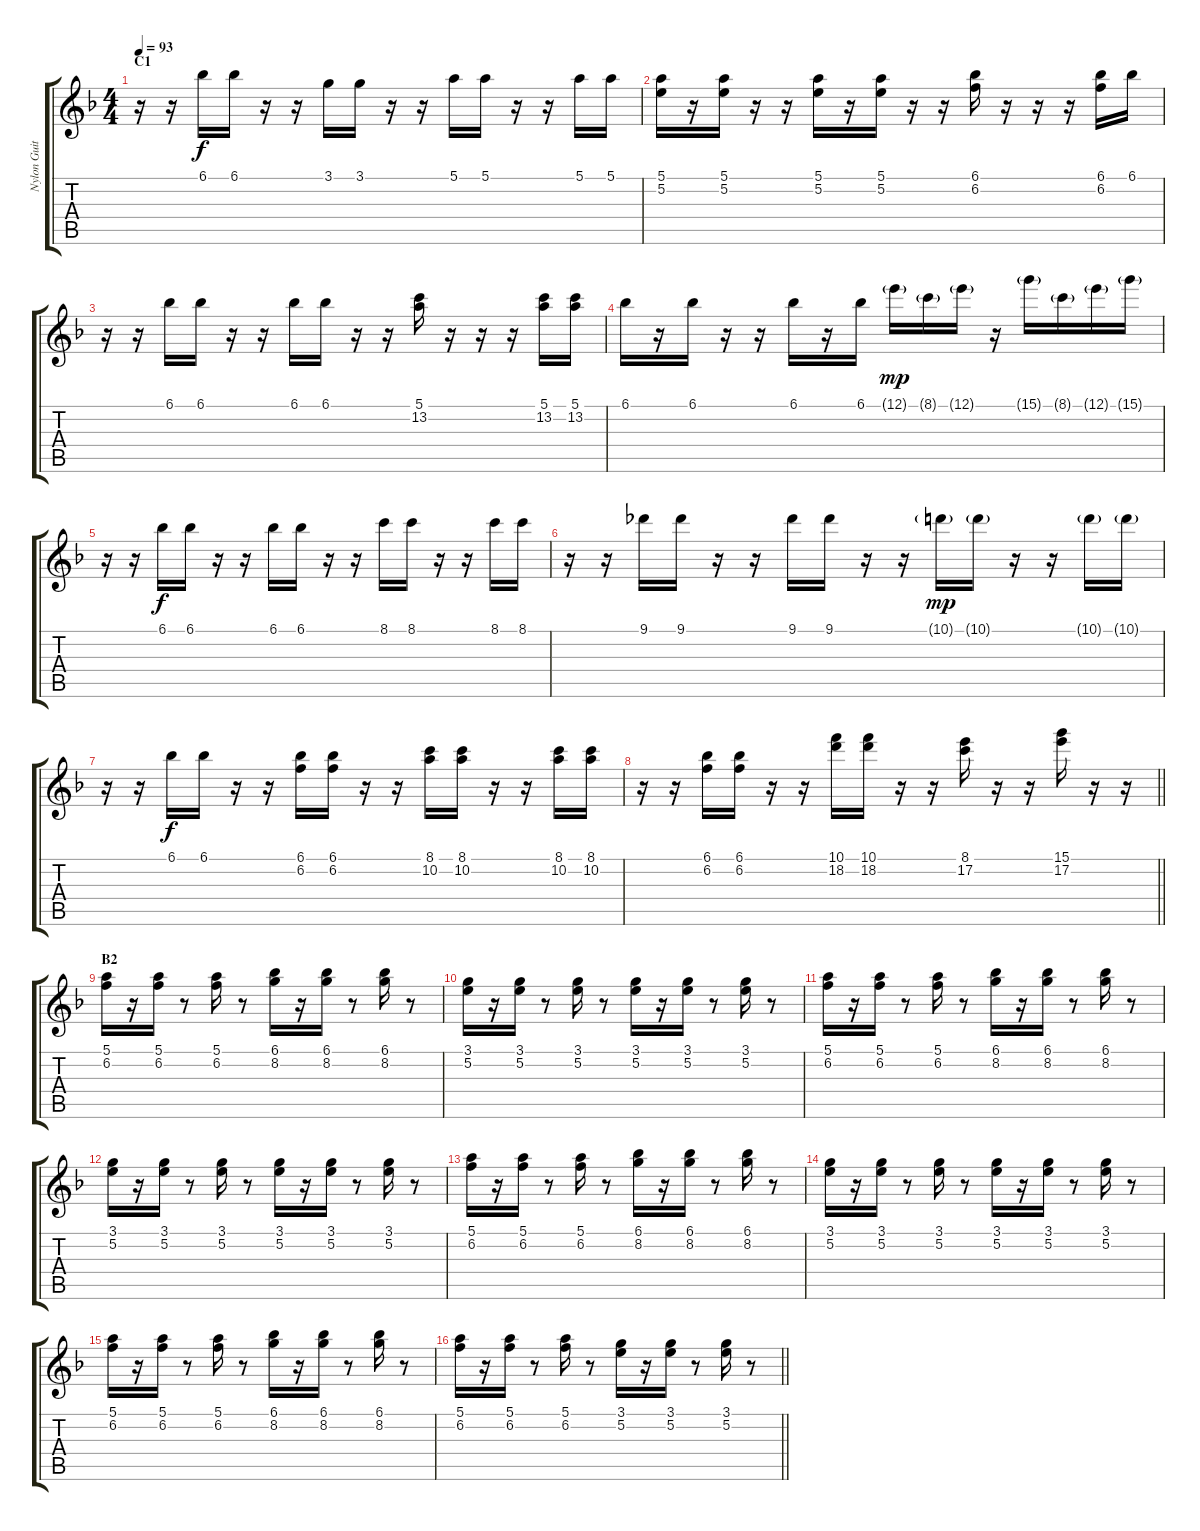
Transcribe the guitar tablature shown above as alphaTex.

\track ("Nylon Guitar" "Nylon Guit") {instrument acousticguitarnylon}
\staff {score tabs}
\tuning (E4 B3 G3 D3 A2 E2) {hide}
\ts (4 4)
\section ("" "C1")
\tempo 93
\clef g2
\ks f
r.16{dy f} r.16 6.1.16 6.1.16 r.16 r.16 3.1.16 3.1.16 r.16 r.16 5.1.16 5.1.16 r.16 r.16 5.1.16 5.1.16 |
(5.1 5.2).16 r.16 (5.1 5.2).16 r.16 r.16 (5.1 5.2).16 r.16 (5.1 5.2).16 r.16 r.16 (6.1 6.2).16 r.16 r.16 r.16 (6.1 6.2).16 6.1.16 |
r.16 r.16 6.1.16 6.1.16 r.16 r.16 6.1.16 6.1.16 r.16 r.16 (5.1 13.2).16 r.16 r.16 r.16 (5.1 13.2).16 (5.1 13.2).16 |
6.1.16 r.16 6.1.16 r.16 r.16 6.1.16 r.16 6.1.16 12.1{g}.16{dy mp} 8.1{g}.16 12.1{g}.16 r.16 15.1{g}.16 8.1{g}.16 12.1{g}.16 15.1{g}.16 |
r.16 r.16 6.1.16{dy f} 6.1.16 r.16 r.16 6.1.16 6.1.16 r.16 r.16 8.1.16 8.1.16 r.16 r.16 8.1.16 8.1.16 |
r.16 r.16 9.1.16 9.1.16 r.16 r.16 9.1.16 9.1.16 r.16 r.16 10.1{g}.16{dy mp} 10.1{g}.16 r.16 r.16 10.1{g}.16 10.1{g}.16 |
r.16 r.16 6.1.16{dy f} 6.1.16 r.16 r.16 (6.1 6.2).16 (6.1 6.2).16 r.16 r.16 (8.1 10.2).16 (8.1 10.2).16 r.16 r.16 (8.1 10.2).16 (8.1 10.2).16 |
\barLineRight lightlight
r.16 r.16 (6.1 6.2).16 (6.1 6.2).16 r.16 r.16 (10.1 18.2).16 (10.1 18.2).16 r.16 r.16 (8.1 17.2).16 r.16 r.16 (15.1 17.2).16 r.16 r.16 |
\section ("" "B2")
(5.1 6.2).16 r.16 (5.1 6.2).16 r.8 (5.1 6.2).16 r.8 (6.1 8.2).16 r.16 (6.1 8.2).16 r.8 (6.1 8.2).16 r.8 |
(3.1 5.2).16 r.16 (3.1 5.2).16 r.8 (3.1 5.2).16 r.8 (3.1 5.2).16 r.16 (3.1 5.2).16 r.8 (3.1 5.2).16 r.8 |
(5.1 6.2).16 r.16 (5.1 6.2).16 r.8 (5.1 6.2).16 r.8 (6.1 8.2).16 r.16 (6.1 8.2).16 r.8 (6.1 8.2).16 r.8 |
(3.1 5.2).16 r.16 (3.1 5.2).16 r.8 (3.1 5.2).16 r.8 (3.1 5.2).16 r.16 (3.1 5.2).16 r.8 (3.1 5.2).16 r.8 |
(5.1 6.2).16 r.16 (5.1 6.2).16 r.8 (5.1 6.2).16 r.8 (6.1 8.2).16 r.16 (6.1 8.2).16 r.8 (6.1 8.2).16 r.8 |
(3.1 5.2).16 r.16 (3.1 5.2).16 r.8 (3.1 5.2).16 r.8 (3.1 5.2).16 r.16 (3.1 5.2).16 r.8 (3.1 5.2).16 r.8 |
(5.1 6.2).16 r.16 (5.1 6.2).16 r.8 (5.1 6.2).16 r.8 (6.1 8.2).16 r.16 (6.1 8.2).16 r.8 (6.1 8.2).16 r.8 |
\barLineRight lightlight
(5.1 6.2).16 r.16 (5.1 6.2).16 r.8 (5.1 6.2).16 r.8 (3.1 5.2).16 r.16 (3.1 5.2).16 r.8 (3.1 5.2).16 r.8
